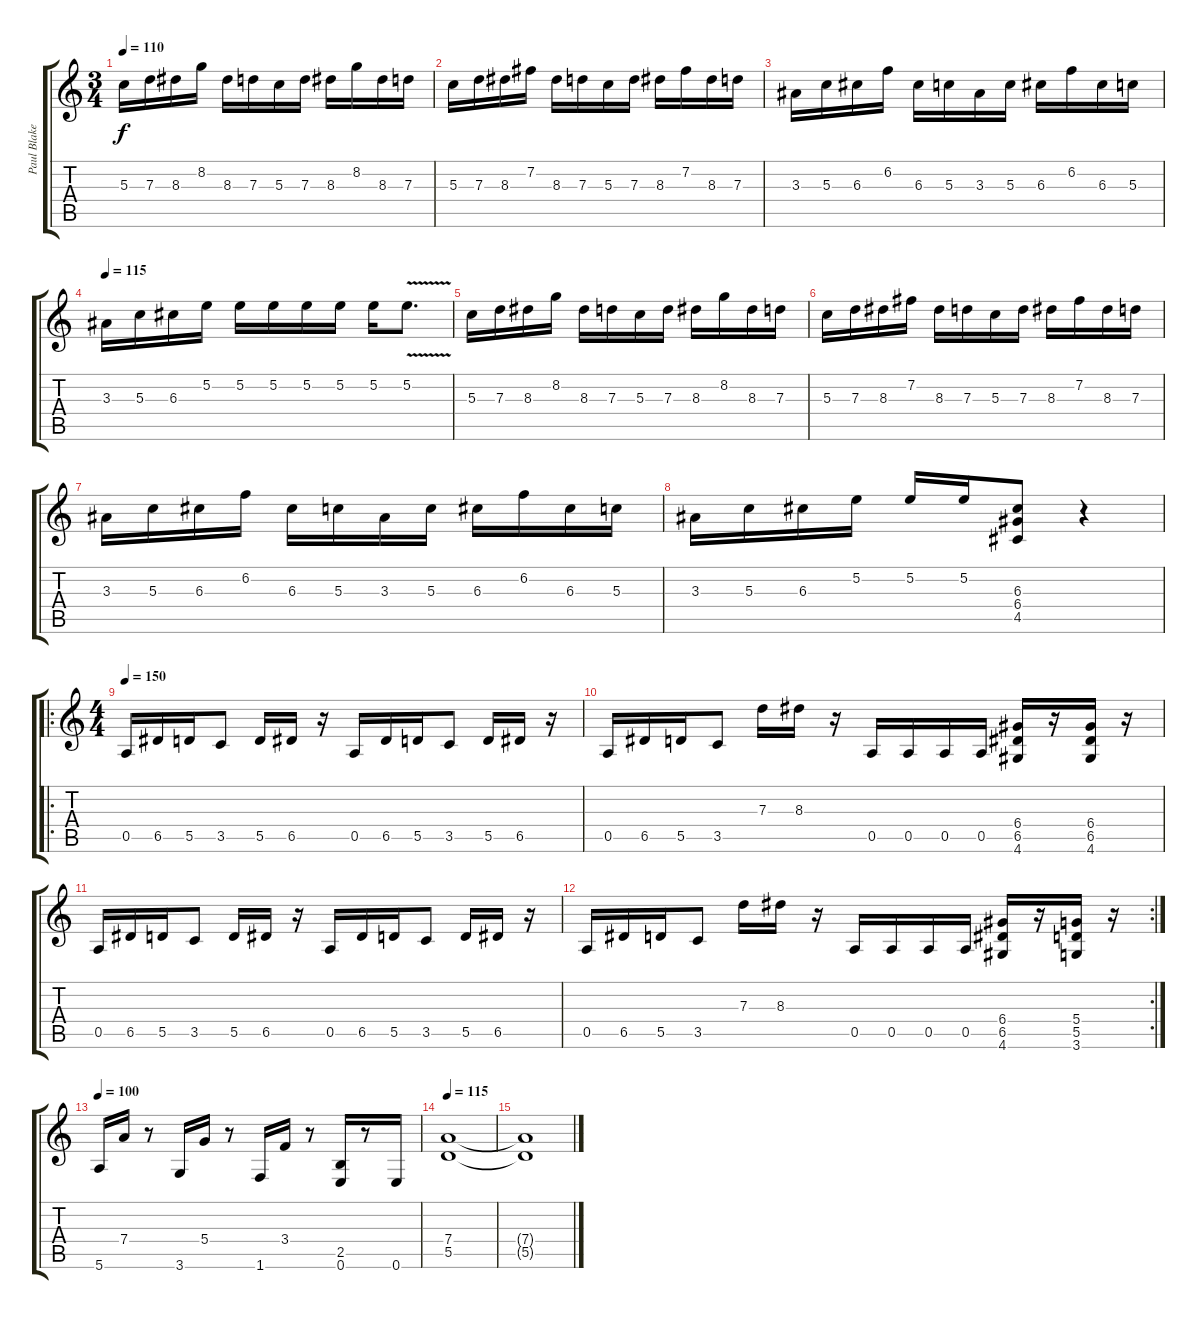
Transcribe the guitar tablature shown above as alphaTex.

\track ("Paul Blake" "Paul Blake") {instrument distortionguitar}
\staff {score tabs}
\tuning (E4 B3 G3 D3 A2 E2) {hide}
\ts (3 4)
\tempo 110
\clef g2
\ks c
5.3.16{dy f} 7.3.16 8.3.16 8.2.16 8.3.16 7.3.16 5.3.16 7.3.16 8.3.16 8.2.16 8.3.16 7.3.16 |
5.3.16 7.3.16 8.3.16 7.2.16 8.3.16 7.3.16 5.3.16 7.3.16 8.3.16 7.2.16 8.3.16 7.3.16 |
3.3.16 5.3.16 6.3.16 6.2.16 6.3.16 5.3.16 3.3.16 5.3.16 6.3.16 6.2.16 6.3.16 5.3.16 |
\tempo 115
3.3.16 5.3.16 6.3.16 5.2.16 5.2.16 5.2.16 5.2.16 5.2.16 5.2.16 5.2{v}.8{d volume 16 instrument guitarharmonics} |
5.3.16{volume 12 instrument distortionguitar} 7.3.16 8.3.16 8.2.16 8.3.16 7.3.16 5.3.16 7.3.16 8.3.16 8.2.16 8.3.16 7.3.16 |
5.3.16 7.3.16 8.3.16 7.2.16 8.3.16 7.3.16 5.3.16 7.3.16 8.3.16 7.2.16 8.3.16 7.3.16 |
3.3.16 5.3.16 6.3.16 6.2.16 6.3.16 5.3.16 3.3.16 5.3.16 6.3.16 6.2.16 6.3.16 5.3.16 |
3.3.16 5.3.16 6.3.16 5.2.16 5.2.16 5.2.16 (6.3 6.4 4.5).8 r.4 |
\ro
\ts (4 4)
\tempo 150
0.5.16 6.5.16 5.5.16 3.5.8 5.5.16 6.5.16 r.16 0.5.16 6.5.16 5.5.16 3.5.8 5.5.16 6.5.16 r.16 |
0.5.16 6.5.16 5.5.16 3.5.8 7.3.16 8.3.16 r.16 0.5.16 0.5.16 0.5.16 0.5.16 (6.4 6.5 4.6).16 r.16 (6.4 6.5 4.6).16 r.16 |
0.5.16 6.5.16 5.5.16 3.5.8 5.5.16 6.5.16 r.16 0.5.16 6.5.16 5.5.16 3.5.8 5.5.16 6.5.16 r.16 |
\rc 2
0.5.16 6.5.16 5.5.16 3.5.8 7.3.16 8.3.16 r.16 0.5.16 0.5.16 0.5.16 0.5.16 (6.4 6.5 4.6).16 r.16 (5.4 5.5 3.6).16 r.16 |
\tempo 100
5.6.16 7.4.16 r.8 3.6.16 5.4.16 r.8 1.6.16 3.4.16 r.8 (2.5 0.6).16 r.8 0.6.16 |
\tempo 115
(7.4 5.5).1{volume 2} |
(7.4{t} 5.5{t}).1
